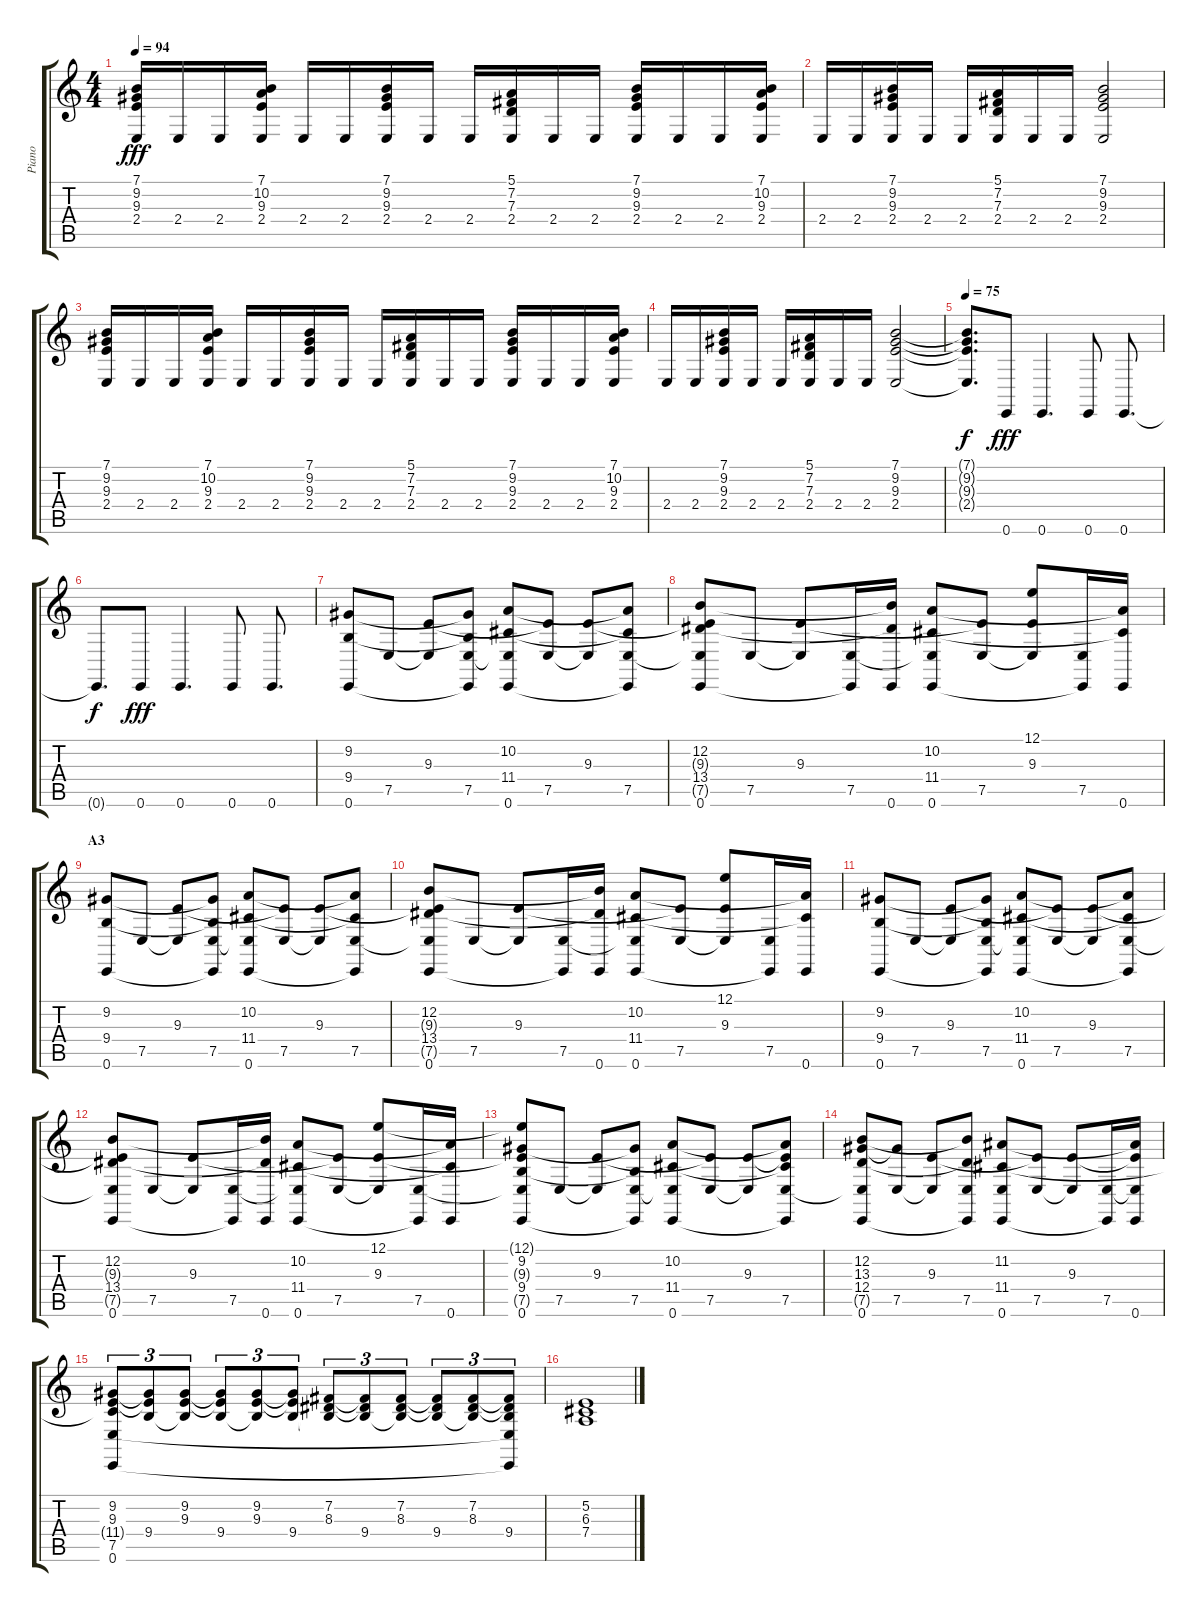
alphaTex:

\track ("Piano" "Piano") {instrument acousticgrandpiano}
\staff {score tabs}
\tuning (E4 B3 G3 D3 A2 E2) {hide}
\ts (4 4)
\tempo 94
\clef g2
\ks c
(7.1 9.2 9.3 2.4).16{dy fff} 2.4.16 2.4.16 (7.1 10.2 9.3 2.4).16 2.4.16 2.4.16 (7.1 9.2 9.3 2.4).16 2.4.16 2.4.16 (5.1 7.2 7.3 2.4).16 2.4.16 2.4.16 (7.1 9.2 9.3 2.4).16 2.4.16 2.4.16 (7.1 10.2 9.3 2.4).16 |
2.4.16 2.4.16 (7.1 9.2 9.3 2.4).16 2.4.16 2.4.16 (5.1 7.2 7.3 2.4).16 2.4.16 2.4.16 (7.1 9.2 9.3 2.4).2 |
(7.1 9.2 9.3 2.4).16 2.4.16 2.4.16 (7.1 10.2 9.3 2.4).16 2.4.16 2.4.16 (7.1 9.2 9.3 2.4).16 2.4.16 2.4.16 (5.1 7.2 7.3 2.4).16 2.4.16 2.4.16 (7.1 9.2 9.3 2.4).16 2.4.16 2.4.16 (7.1 10.2 9.3 2.4).16 |
2.4.16 2.4.16 (7.1 9.2 9.3 2.4).16 2.4.16 2.4.16 (5.1 7.2 7.3 2.4).16 2.4.16 2.4.16 (7.1 9.2 9.3 2.4).2 |
\tempo 75
(7.1{t} 9.2{t} 9.3{t} 2.4{t}).8{d dy f} 0.6.8{dy fff} 0.6.4{d} 0.6.8 0.6.8{d} |
0.6{t}.8{d dy f} 0.6.8{dy fff} 0.6.4{d} 0.6.8 0.6.8{d} |
(9.2 9.4 0.6).8 7.5.8 (9.3 7.5{t}).8 (9.2{t} 9.4{t} 7.5 0.6{t}).8 (10.2 11.4 7.5{t} 0.6).8 (9.3{t} 7.5).8 (9.3 7.5{t}).8 (10.2{t} 11.4{t} 7.5 0.6{t}).8 |
(12.2 9.3{t} 13.4 7.5{t} 0.6).8 7.5.8 (9.3 7.5{t}).8 (7.5 0.6{t}).16 (12.2{t} 13.4{t} 0.6).16 (10.2 11.4 7.5{t} 0.6).8 (9.3{t} 7.5).8 (12.1 9.3 7.5{t}).8 (7.5 0.6{t}).16 (10.2{t} 11.4{t} 0.6).16 |
\section ("" "A3")
(9.2 9.4 0.6).8 7.5.8 (9.3 7.5{t}).8 (9.2{t} 9.4{t} 7.5 0.6{t}).8 (10.2 11.4 7.5{t} 0.6).8 (9.3{t} 7.5).8 (9.3 7.5{t}).8 (10.2{t} 11.4{t} 7.5 0.6{t}).8 |
(12.2 9.3{t} 13.4 7.5{t} 0.6).8 7.5.8 (9.3 7.5{t}).8 (7.5 0.6{t}).16 (12.2{t} 13.4{t} 0.6).16 (10.2 11.4 7.5{t} 0.6).8 (9.3{t} 7.5).8 (12.1 9.3 7.5{t}).8 (7.5 0.6{t}).16 (10.2{t} 11.4{t} 0.6).16 |
(9.2 9.4 0.6).8 7.5.8 (9.3 7.5{t}).8 (9.2{t} 9.4{t} 7.5 0.6{t}).8 (10.2 11.4 7.5{t} 0.6).8 (9.3{t} 7.5).8 (9.3 7.5{t}).8 (10.2{t} 11.4{t} 7.5 0.6{t}).8 |
(12.2 9.3{t} 13.4 7.5{t} 0.6).8 7.5.8 (9.3 7.5{t}).8 (7.5 0.6{t}).16 (12.2{t} 13.4{t} 0.6).16 (10.2 11.4 7.5{t} 0.6).8 (9.3{t} 7.5).8 (12.1 9.3 7.5{t}).8 (7.5 0.6{t}).16 (10.2{t} 11.4{t} 0.6).16 |
(12.1{t} 9.2 9.3{t} 9.4 7.5{t} 0.6).8 7.5.8 (9.3 7.5{t}).8 (9.2{t} 9.4{t} 7.5 0.6{t}).8 (10.2 11.4 7.5{t} 0.6).8 (9.3{t} 7.5).8 (9.3 7.5{t}).8 (10.2{t} 9.3{t} 11.4{t} 7.5 0.6{t}).8 |
(12.2 13.3 12.4 7.5{t} 0.6).8 (13.3{t} 7.5).8 (9.3 7.5{t}).8 (12.2{t} 12.4{t} 7.5 0.6{t}).8 (11.2 11.4 7.5{t} 0.6).8 (9.3{t} 7.5).8 (9.3 7.5{t}).8 (7.5 0.6{t}).16 (11.2{t} 9.3{t} 7.5{t} 0.6).16 |
(9.2 9.3 11.4{t} 7.5 0.6).8{tu (3 2)} (9.2{t} 9.3{t} 9.4).8{tu (3 2)} (9.2 9.3 9.4{t}).8{tu (3 2)} (9.2{t} 9.3{t} 9.4).8{tu (3 2)} (9.2 9.3 9.4{t}).8{tu (3 2)} (9.2{t} 9.3{t} 9.4).8{tu (3 2)} (7.2 8.3 9.4{t}).8{tu (3 2)} (7.2{t} 8.3{t} 9.4).8{tu (3 2)} (7.2 8.3 9.4{t}).8{tu (3 2)} (7.2{t} 8.3{t} 9.4).8{tu (3 2)} (7.2 8.3 9.4{t}).8{tu (3 2)} (7.2{t} 8.3{t} 9.4 7.5{t} 0.6{t}).8{tu (3 2)} |
(5.2 6.3 7.4).1
